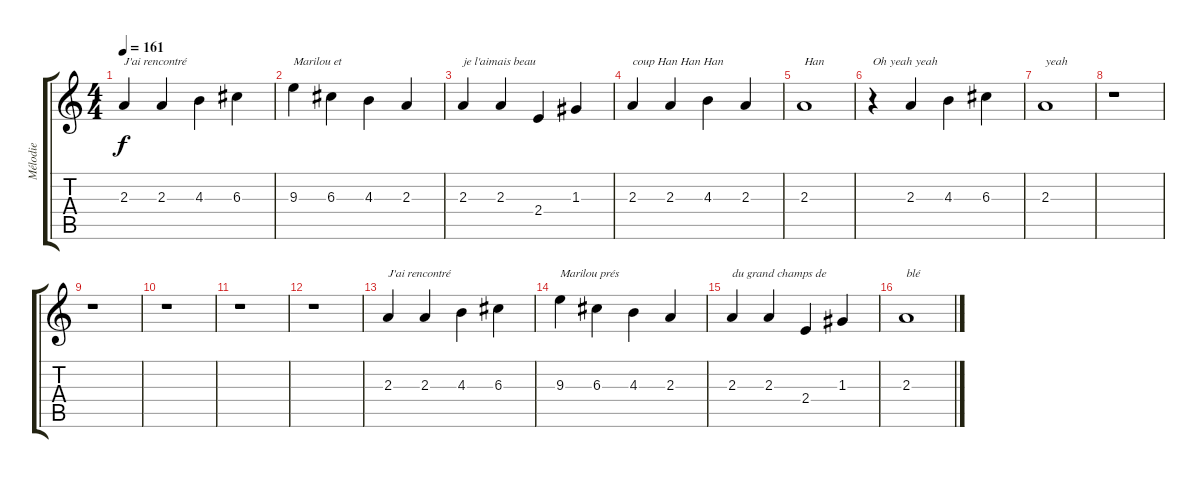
\track ("Mélodie" "Mélodie") {instrument acousticguitarnylon}
\staff {score tabs}
\tuning (E4 B3 G3 D3 A2 E2) {hide}
\ts (4 4)
\tempo 161
\clef g2
\ks c
2.3.4{txt "J'ai rencontré " dy f} 2.3.4 4.3.4 6.3.4 |
9.3.4{txt "Marilou et"} 6.3.4 4.3.4 2.3.4 |
2.3.4{txt "je l'aimais beau"} 2.3.4 2.4.4 1.3.4 |
2.3.4{txt "coup Han Han Han"} 2.3.4 4.3.4 2.3.4 |
2.3.1{txt "Han"} |
r.4{txt "Oh yeah yeah"} 2.3.4 4.3.4 6.3.4 |
2.3.1{txt "yeah"} |
r.1 |
r.1 |
r.1 |
r.1 |
r.1 |
2.3.4{txt "J'ai rencontré"} 2.3.4 4.3.4 6.3.4 |
9.3.4{txt "Marilou prés"} 6.3.4 4.3.4 2.3.4 |
2.3.4{txt "du grand champs de"} 2.3.4 2.4.4 1.3.4 |
2.3.1{txt "blé"}
